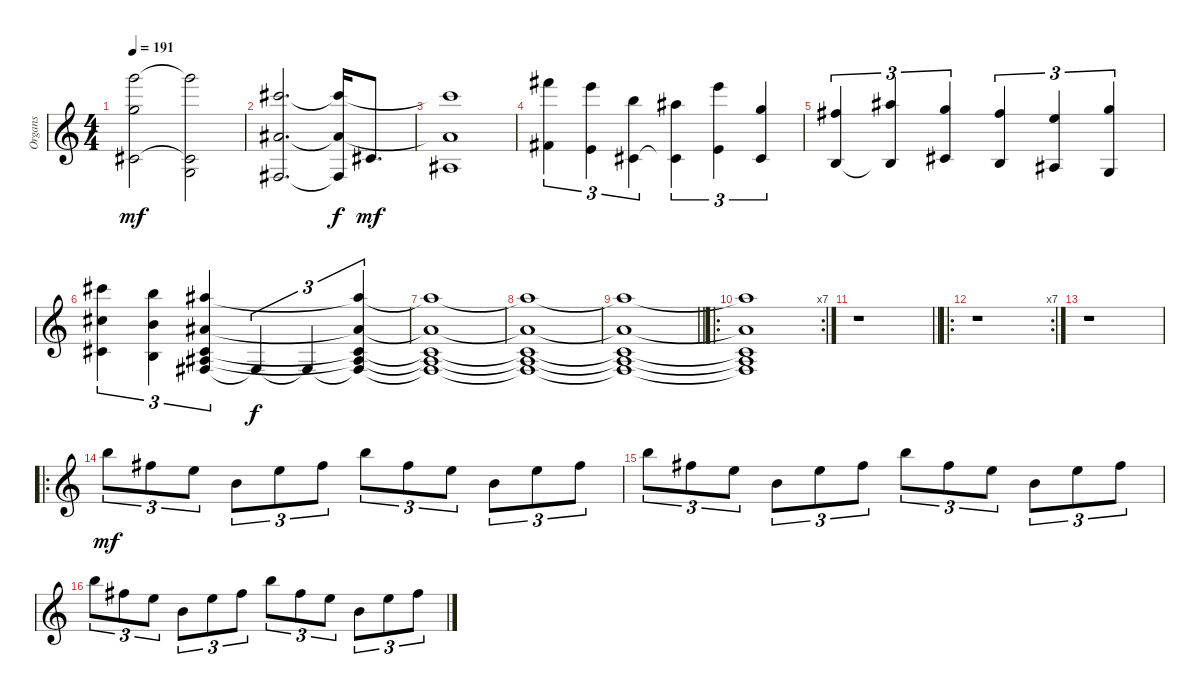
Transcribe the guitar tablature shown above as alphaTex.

\track ("Organs" "Organs") {instrument rockorgan}
\staff {score}
\tuning (E4 B3 G3 D3 A2 E2 B1) {hide}
\ts (4 4)
\tempo 191
\clef g2
\ks c
(27.1 24.3 21.6).2{dy mf} (27.1{t} 0.3 21.6{t}).2 |
(21.1 20.4 14.6).2{d} (21.1{t} 20.4{t} 14.6{t}).16{dy f} 16.5.8{d dy mf} |
(21.1{t} 20.4{t} 18.6).1 |
(26.1 16.4).4{tu (3 2)} (24.1 19.5).4{tu (3 2)} (24.2 21.6).4{tu (3 2)} (23.2 21.6{t}).4{tu (3 2)} (24.1 24.6).4{tu (3 2)} (20.2 21.6).4{tu (3 2)} |
(19.2 19.6).4{tu (3 2)} (18.1 19.6{t}).4{tu (3 2)} (15.1 16.5).4{tu (3 2)} (14.1 14.5).4{tu (3 2)} (12.1 13.5).4{tu (3 2)} (15.1 15.6).4{tu (3 2)} |
(21.1 18.3 21.6).4{tu (3 2)} (19.1 21.4 19.6).4{tu (3 2)} (18.1 15.3 11.4 13.5 14.6).4{tu (3 2)} 14.6{t}.4{tu (3 2) dy f} 14.6{t}.4{tu (3 2)} (18.1{t} 15.3{t} 11.4{t} 13.5{t} 14.6{t}).4{tu (3 2)} |
(18.1{t} 15.3{t} 11.4{t} 13.5{t} 14.6{t}).1 |
(18.1{t} 15.3{t} 11.4{t} 13.5{t} 14.6{t}).1 |
\barLineRight lightlight
(18.1{t} 15.3{t} 11.4{t} 13.5{t} 14.6{t}).1 |
\ro
\rc 7
(18.1{t} 15.3{t} 11.4{t} 13.5{t} 14.6{t}).1 |
\barLineRight lightlight
r.1 |
\ro
\rc 7
r.1 |
r.1 |
\ro
19.1.8{tu (3 2) dy mf} 19.2.8{tu (3 2)} 17.2.8{tu (3 2)} 16.3.8{tu (3 2)} 17.2.8{tu (3 2)} 14.1.8{tu (3 2)} 19.1.8{tu (3 2)} 19.2.8{tu (3 2)} 17.2.8{tu (3 2)} 16.3.8{tu (3 2)} 17.2.8{tu (3 2)} 14.1.8{tu (3 2)} |
19.1.8{tu (3 2)} 19.2.8{tu (3 2)} 17.2.8{tu (3 2)} 16.3.8{tu (3 2)} 17.2.8{tu (3 2)} 14.1.8{tu (3 2)} 19.1.8{tu (3 2)} 19.2.8{tu (3 2)} 17.2.8{tu (3 2)} 16.3.8{tu (3 2)} 17.2.8{tu (3 2)} 14.1.8{tu (3 2)} |
19.1.8{tu (3 2)} 19.2.8{tu (3 2)} 17.2.8{tu (3 2)} 16.3.8{tu (3 2)} 17.2.8{tu (3 2)} 14.1.8{tu (3 2)} 19.1.8{tu (3 2)} 19.2.8{tu (3 2)} 17.2.8{tu (3 2)} 16.3.8{tu (3 2)} 17.2.8{tu (3 2)} 14.1.8{tu (3 2)}
